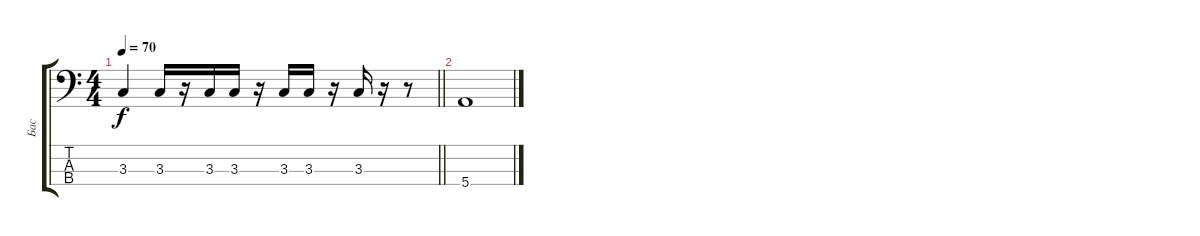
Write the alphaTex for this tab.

\track ("Бас" "Бас") {instrument slapbass1}
\staff {score tabs}
\tuning (G2 D2 A1 E1) {hide}
\ts (4 4)
\tempo 70
\clef f4
\barLineRight lightlight
\ks c
3.3.4{dy f} 3.3.16 r.16 3.3.16 3.3.16 r.16 3.3.16 3.3.16 r.16 3.3.16 r.16 r.8 |
5.4.1
